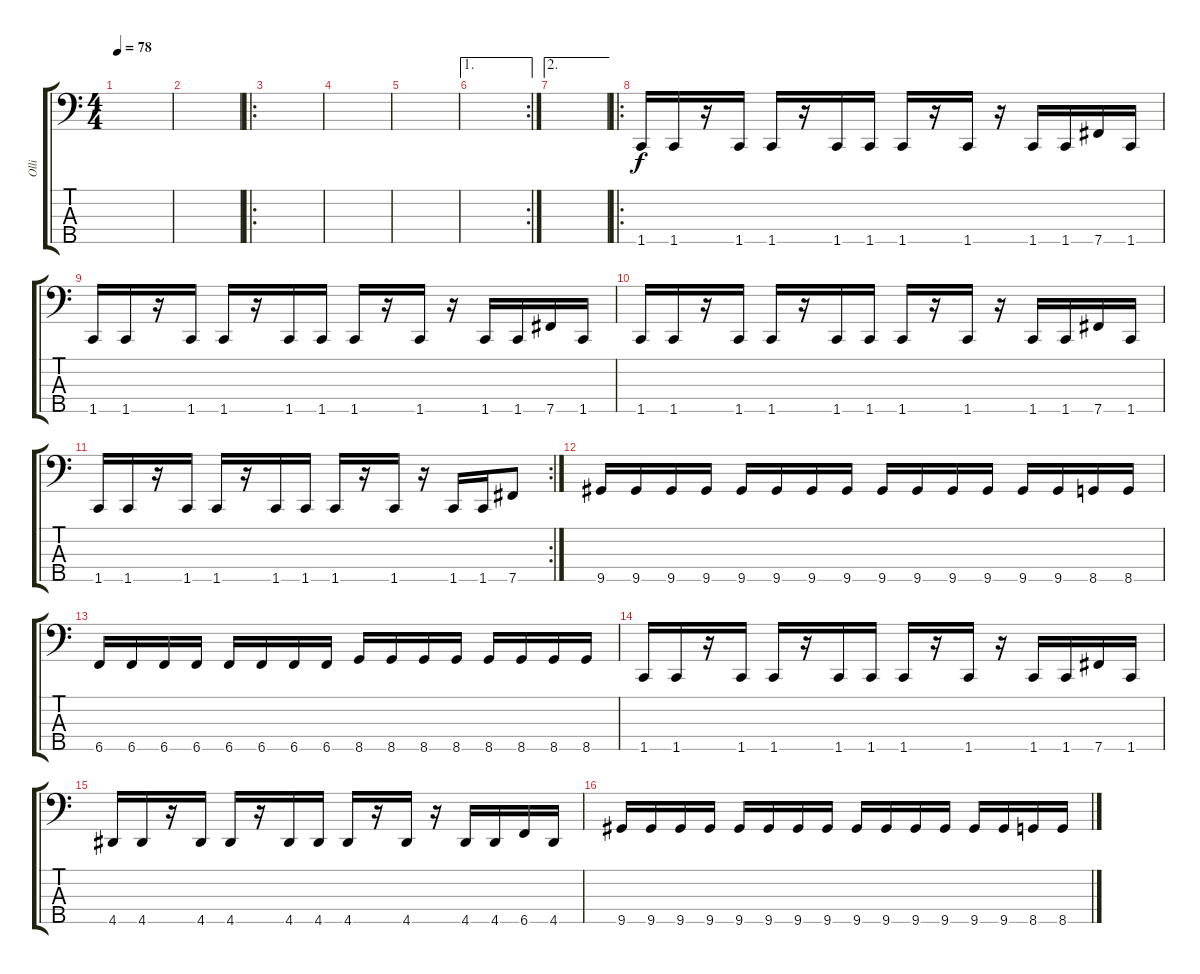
\track ("Olli" "Olli") {instrument electricbassfinger}
\staff {score tabs}
\tuning (G2 D2 A1 E1 B0) {hide}
\ts (4 4)
\tempo 78
\clef f4
\ks c
|
|
\ro
|
|
|
\ae 1
\rc 2
|
\ae 2
|
\ro
1.5.16 1.5.16 r.16 1.5.16 1.5.16 r.16 1.5.16 1.5.16 1.5.16 r.16 1.5.16 r.16 1.5.16 1.5.16 7.5.16 1.5.16 |
1.5.16 1.5.16 r.16 1.5.16 1.5.16 r.16 1.5.16 1.5.16 1.5.16 r.16 1.5.16 r.16 1.5.16 1.5.16 7.5.16 1.5.16 |
1.5.16 1.5.16 r.16 1.5.16 1.5.16 r.16 1.5.16 1.5.16 1.5.16 r.16 1.5.16 r.16 1.5.16 1.5.16 7.5.16 1.5.16 |
\rc 2
1.5.16 1.5.16 r.16 1.5.16 1.5.16 r.16 1.5.16 1.5.16 1.5.16 r.16 1.5.16 r.16 1.5.16 1.5.16 7.5.8 |
9.5.16{volume 13} 9.5.16 9.5.16 9.5.16 9.5.16 9.5.16 9.5.16 9.5.16 9.5.16 9.5.16 9.5.16 9.5.16 9.5.16 9.5.16 8.5.16 8.5.16 |
6.5.16 6.5.16 6.5.16 6.5.16 6.5.16 6.5.16 6.5.16 6.5.16 8.5.16 8.5.16 8.5.16 8.5.16 8.5.16 8.5.16 8.5.16 8.5.16 |
1.5.16 1.5.16 r.16 1.5.16 1.5.16 r.16 1.5.16 1.5.16 1.5.16 r.16 1.5.16 r.16 1.5.16 1.5.16 7.5.16 1.5.16 |
4.5.16 4.5.16 r.16 4.5.16 4.5.16 r.16 4.5.16 4.5.16 4.5.16 r.16 4.5.16 r.16 4.5.16 4.5.16 6.5.16 4.5.16 |
9.5.16{volume 13} 9.5.16 9.5.16 9.5.16 9.5.16 9.5.16 9.5.16 9.5.16 9.5.16 9.5.16 9.5.16 9.5.16 9.5.16 9.5.16 8.5.16 8.5.16
